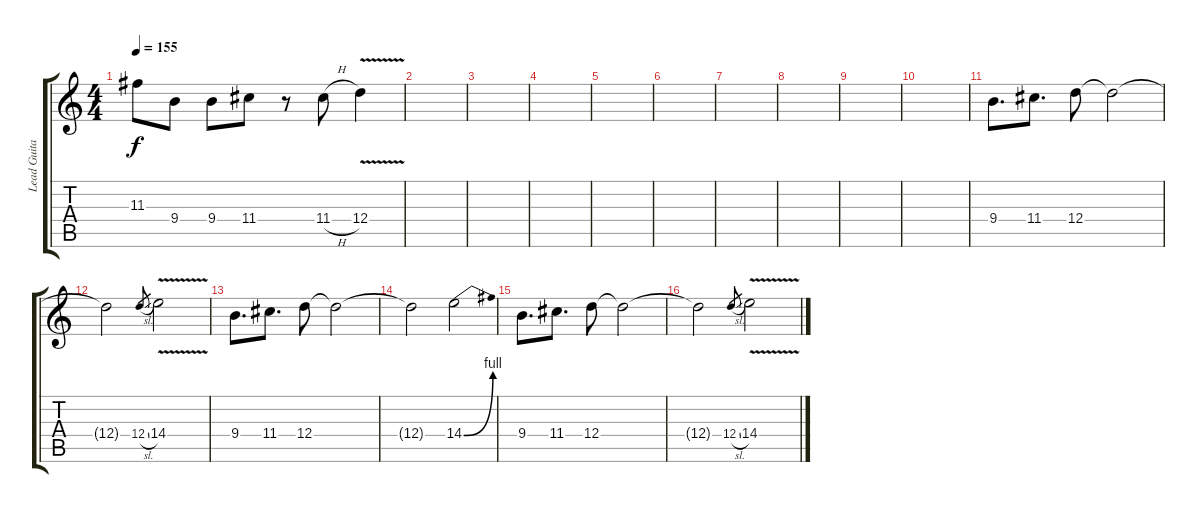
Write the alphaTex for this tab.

\track ("Lead Guitar" "Lead Guita") {instrument overdrivenguitar}
\staff {score tabs}
\tuning (E4 B3 G3 D3 A2 E2) {hide}
\ts (4 4)
\tempo 155
\clef g2
\ks c
11.3.8{dy f} 9.4.8 9.4.8 11.4.8 r.8 11.4{h}.8 12.4{v}.4 |
|
|
|
|
|
|
|
|
|
9.4.8{d} 11.4.8{d} 12.4.8 12.4{t}.2 |
12.4{t}.2 12.4{sl}.8{gr} 14.4{v}.2 |
9.4.8{d} 11.4.8{d} 12.4.8 12.4{t}.2 |
12.4{t}.2 14.4{be (bend 0 0 60 4)}.2 |
9.4.8{d} 11.4.8{d} 12.4.8 12.4{t}.2 |
12.4{t}.2 12.4{sl}.8{gr} 14.4{v}.2
